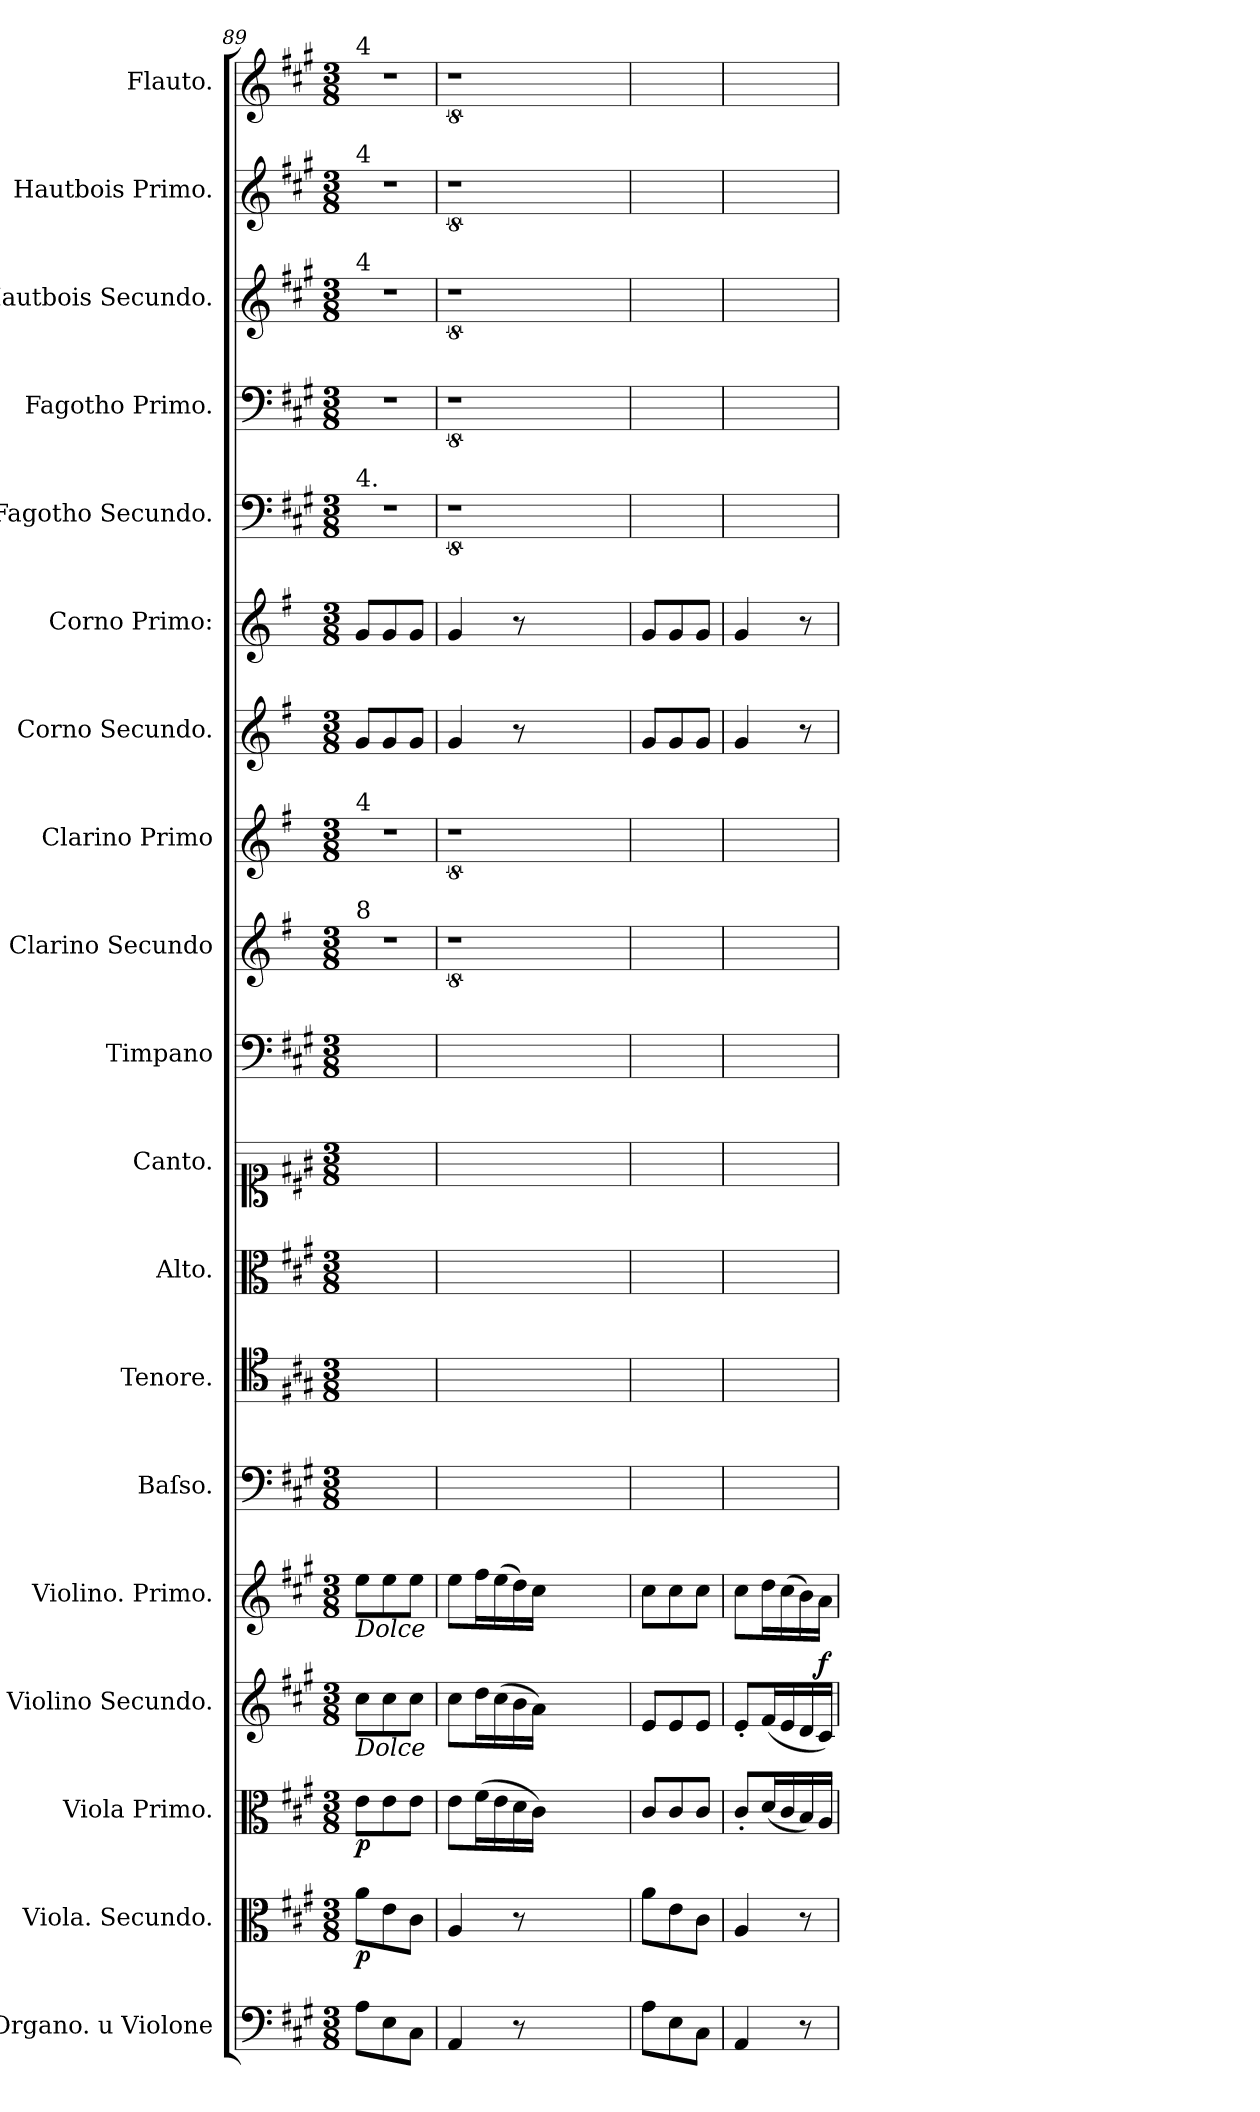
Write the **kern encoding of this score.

**kern	**dynam	**kern	**dynam	**kern	**dynam	**kern	**dynam	**kern	**kern	**kern	**kern	**kern	**kern	**kern	**kern	**kern	**dynam	**kern	**dynam	**kern	**kern	**kern	**kern	**kern
*part19	*part19	*part18	*part18	*part17	*part17	*part16	*part16	*part15	*part14	*part13	*part12	*part11	*part10	*part9	*part8	*part7	*part7	*part6	*part6	*part5	*part4	*part3	*part2	*part1
*staff19	*staff19	*staff18	*staff18	*staff17	*staff17	*staff16	*staff16	*staff15	*staff14	*staff13	*staff12	*staff11	*staff10	*staff9	*staff8	*staff7	*staff7	*staff6	*staff6	*staff5	*staff4	*staff3	*staff2	*staff1
*I"Organo. u Violone	*	*I"Viola. Secundo.	*	*I"Viola Primo.	*	*I"Violino Secundo.	*	*I"Violino. Primo.	*I"Baſso.	*I"Tenore.	*I"Alto.	*I"Canto.	*I"Timpano	*I"Clarino Secundo	*I"Clarino Primo	*I"Corno Secundo.	*	*I"Corno Primo:	*	*I"Fagotho Secundo.	*I"Fagotho Primo.	*I"Hautbois Secundo.	*I"Hautbois Primo.	*I"Flauto.
*I'org and vlne	*	*I'vla 2	*	*I'vla 1	*	*I'vl 2	*	*I'vl 1	*I'B	*I'T	*I'A	*I'S	*I'timp	*I'clno 2	*I'clno 1	*I'cor 2	*	*I'cor 1	*	*I'fag 2	*I'fag 1	*I'ob 2	*I'ob 1	*I'fl
*clefF4	*	*clefC3	*	*clefC3	*	*clefG2	*	*clefG2	*clefF4	*clefC4	*clefC3	*clefC1	*clefF4	*clefG2	*clefG2	*clefG2	*	*clefG2	*	*clefF4	*clefF4	*clefG2	*clefG2	*clefG2
*	*	*	*	*	*	*	*	*	*	*	*	*	*	*ITrd-1c-2	*ITrd-1c-2	*ITrd6c10	*	*ITrd6c10	*	*	*	*	*	*
*k[f#c#g#]	*	*k[f#c#g#]	*	*k[f#c#g#]	*	*k[f#c#g#]	*	*k[f#c#g#]	*k[f#c#g#]	*k[f#c#g#]	*k[f#c#g#]	*k[f#c#g#]	*k[f#c#g#]	*k[f#c#g#]	*k[f#c#g#]	*k[f#c#g#]	*	*k[f#c#g#]	*	*k[f#c#g#]	*k[f#c#g#]	*k[f#c#g#]	*k[f#c#g#]	*k[f#c#g#]
*M3/8	*	*M3/8	*	*M3/8	*	*M3/8	*	*M3/8	*M3/8	*M3/8	*M3/8	*M3/8	*M3/8	*M3/8	*M3/8	*M3/8	*	*M3/8	*	*M3/8	*M3/8	*M3/8	*M3/8	*M3/8
=89	=89	=89	=89	=89	=89	=89	=89	=89	=89	=89	=89	=89	=89	=89	=89	=89	=89	=89	=89	=89	=89	=89	=89	=89
!	!	!	!	!	!	!	!	!	!	!	!	!	!	!	!	!	!	!	!	!	!	!	!	!LO:TX:a:t=4
!	!	!	!	!	!	!	!	!	!	!	!	!	!	!	!	!	!	!	!	!	!	!	!LO:TX:a:t=4	!
!	!	!	!	!	!	!	!	!	!	!	!	!	!	!	!	!	!	!	!	!	!	!LO:TX:a:t=4	!	!
!	!	!	!	!	!	!	!	!	!	!	!	!	!	!	!	!	!	!	!	!LO:TX:a:t=4.	!	!	!	!
!	!	!	!	!	!	!	!	!	!	!	!	!	!	!	!LO:TX:a:t=4	!	!	!	!	!	!	!	!	!
!	!	!	!	!	!	!	!	!	!	!	!	!	!	!LO:TX:a:t=8	!	!	!	!	!	!	!	!	!	!
!	!	!	!	!	!	!	!	!LO:TX:b:i:t=Dolce	!	!	!	!	!	!	!	!	!	!	!	!	!	!	!	!
!	!	!	!	!	!	!LO:TX:b:i:t=Dolce	!	!	!	!	!	!	!	!	!	!	!	!	!	!	!	!	!	!
!	!LO:DY:a	!	!LO:DY:b	!	!LO:DY:b	!	!	!	!	!	!	!	!	!	!	!	!LO:DY:b	!	!LO:DY:b	!	!	!	!	!
8A\L	Piano	8a\L	p	8e\L	p	8cc#\L	.	8ee\L	4.ryy	4.ryy	4.ryy	4.ryy	4.ryy	4.r	4.r	8A/L	pia	8A/L	piano	4.r	4.r	4.r	4.r	4.r
8E\	.	8e\	.	8e\	.	8cc#\	.	8ee\	.	.	.	.	.	.	.	8A/	.	8A/	.	.	.	.	.	.
8C#\J	.	8c#\J	.	8e\J	.	8cc#\J	.	8ee\J	.	.	.	.	.	.	.	8A/J	.	8A/J	.	.	.	.	.	.
=90	=90	=90	=90	=90	=90	=90	=90	=90	=90	=90	=90	=90	=90	=90	=90	=90	=90	=90	=90	=90	=90	=90	=90	=90
4AA/	.	4A/	.	8e\L	.	8cc#\L	.	8ee\L	4.ryy	4.ryy	4.ryy	4.ryy	4.ryy	8%9r	8%9r	4A/	.	4A/	.	8%9r	8%9r	8%9r	8%9r	8%9r
.	.	.	.	(16f#\L	.	16dd\L	.	16ff#\L	.	.	.	.	.	.	.	.	.	.	.	.	.	.	.	.
.	.	.	.	16e\	.	(16cc#\	.	(16ee\	.	.	.	.	.	.	.	.	.	.	.	.	.	.	.	.
8r	.	8r	.	16d\	.	16b\	.	16dd\)	.	.	.	.	.	.	.	8r	.	8r	.	.	.	.	.	.
.	.	.	.	16c#\JJ)	.	16a\JJ)	.	16cc#\JJ	.	.	.	.	.	.	.	.	.	.	.	.	.	.	.	.
2.ryy	.	2.ryy	.	2.ryy	.	2.ryy	.	2.ryy	2.ryy	2.ryy	2.ryy	2.ryy	2.ryy	.	.	2.ryy	.	2.ryy	.	.	.	.	.	.
=91	=91	=91	=91	=91	=91	=91	=91	=91	=91	=91	=91	=91	=91	=91	=91	=91	=91	=91	=91	=91	=91	=91	=91	=91
8A\L	.	8a\L	.	8c#/L	.	8e/L	.	8cc#\L	4.ryy	4.ryy	4.ryy	4.ryy	4.ryy	4.ryy	4.ryy	8A/L	.	8A/L	.	4.ryy	4.ryy	4.ryy	4.ryy	4.ryy
8E\	.	8e\	.	8c#/	.	8e/	.	8cc#\	.	.	.	.	.	.	.	8A/	.	8A/	.	.	.	.	.	.
8C#\J	.	8c#\J	.	8c#/J	.	8e/J	.	8cc#\J	.	.	.	.	.	.	.	8A/J	.	8A/J	.	.	.	.	.	.
=92	=92	=92	=92	=92	=92	=92	=92	=92	=92	=92	=92	=92	=92	=92	=92	=92	=92	=92	=92	=92	=92	=92	=92	=92
4AA/	.	4A/	.	8c#'/L	.	8e'/L	.	8cc#\L	4.ryy	4.ryy	4.ryy	4.ryy	4.ryy	4.ryy	4.ryy	4A/	.	4A/	.	4.ryy	4.ryy	4.ryy	4.ryy	4.ryy
.	.	.	.	(16d/L	.	(16f#/L	.	16dd\L	.	.	.	.	.	.	.	.	.	.	.	.	.	.	.	.
.	.	.	.	16c#/	.	16e/	.	(16cc#\	.	.	.	.	.	.	.	.	.	.	.	.	.	.	.	.
8r	.	8r	.	16B/)	.	16d/	.	16b\)	.	.	.	.	.	.	.	8r	.	8r	.	.	.	.	.	.
!	!	!	!	!	!	!	!LO:DY:a	!	!	!	!	!	!	!	!	!	!	!	!	!	!	!	!	!
.	.	.	.	16A/JJ	.	16c#/JJ)	f.	16a\JJ	.	.	.	.	.	.	.	.	.	.	.	.	.	.	.	.
=	=	=	=	=	=	=	=	=	=	=	=	=	=	=	=	=	=	=	=	=	=	=	=	=
*-	*-	*-	*-	*-	*-	*-	*-	*-	*-	*-	*-	*-	*-	*-	*-	*-	*-	*-	*-	*-	*-	*-	*-	*-
